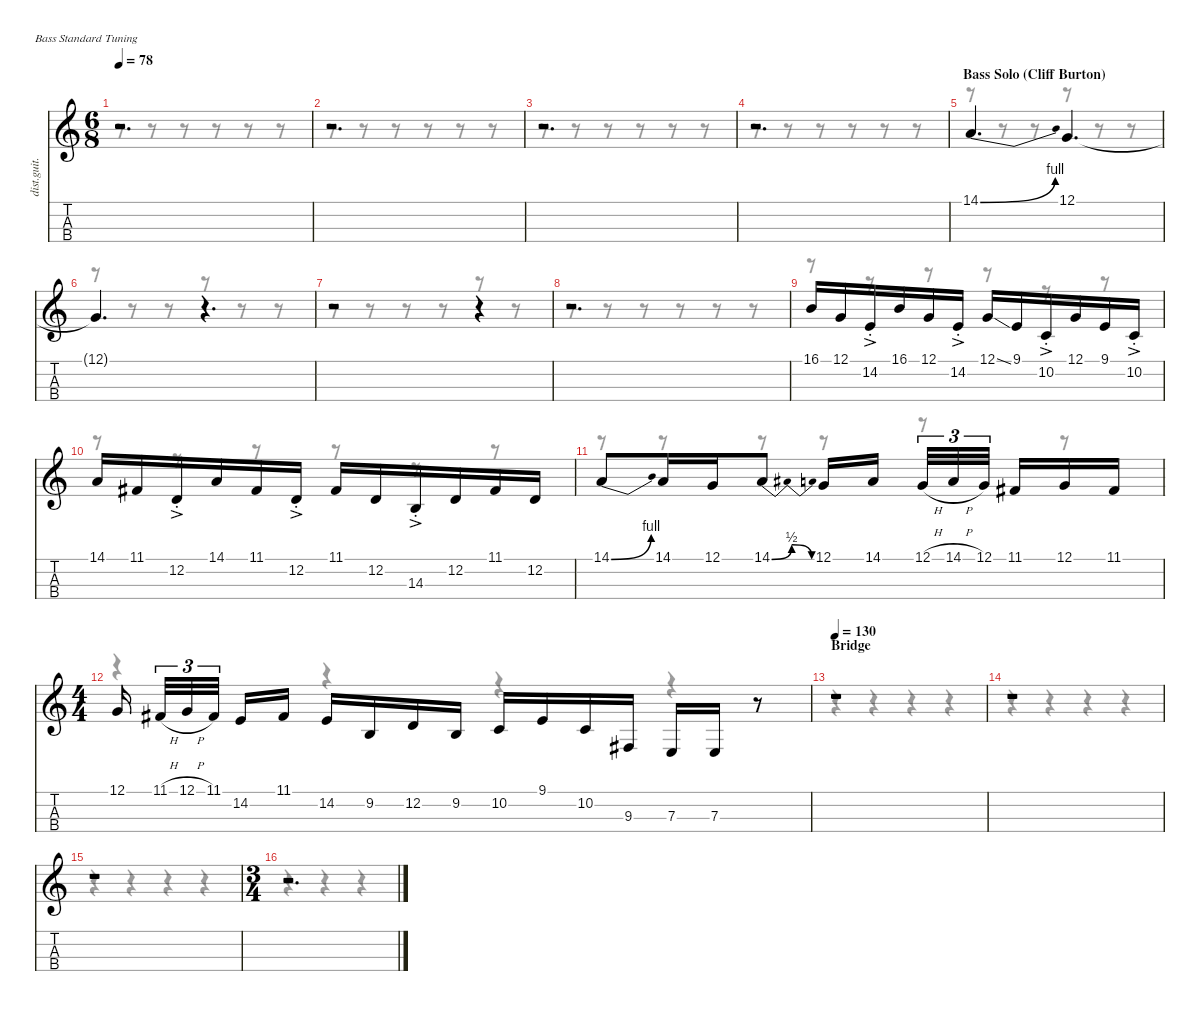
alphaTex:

\defaultSystemsLayout 4
\hideDynamics
\bracketExtendMode nobrackets
\track ("Bass Distortion Effect II" "dist.guit.") {instrument distortionguitar}
\staff {score tabs}
\tuning (G2 D2 A1 E1)
\voice
\ts (6 8)
\tempo 78
\clef g2
\ks c
r.2{d dy f} |
r.2{d} |
r.2{d} |
r.2{d} |
\section ("" "Bass Solo (Cliff Burton)")
14.1{be (bend 0 0 15 4)}.4{d} 12.1.4{d} |
12.1{t}.4{d} r.4{d} |
r.2 r.4 |
r.2{d} |
16.1.16 12.1.16 14.2{ac st}.16{dy p} 16.1.16{dy f} 12.1.16 14.2{ac st}.16{dy p} 12.1{ss}.16{dy f} 9.1.16 10.2{ac st}.16{dy p} 12.1.16{dy f} 9.1.16 10.2{ac st}.16{dy p} |
14.1.16{dy f} 11.1{acc #}.16 12.2{ac st}.16{dy p} 14.1.16{dy f} 11.1{acc #}.16 12.2{ac st}.16{dy p} 11.1{acc #}.16{dy f} 12.2.16 14.3{ac st}.16{dy p} 12.2.16{dy f} 11.1{acc #}.16 12.2.16 |
14.1{be (bend 0 0 15 4)}.8 14.1.16 12.1.16 14.1{be (bendrelease 0 0 15 2 30 2 45 0)}.8 12.1.16 14.1.16 12.1{h}.32{tu (3 2)} 14.1{h}.32{tu (3 2)} 12.1.32{tu (3 2)} 11.1{acc #}.16 12.1.16 11.1{acc #}.16 |
\ts (4 4)
\beaming (8 2 2 2 2)
12.1.16 11.1{h acc #}.32{tu (3 2)} 12.1{h}.32{tu (3 2)} 11.1{acc #}.32{tu (3 2)} 14.2.16 11.1{acc #}.16 14.2.16 9.2.16 12.2.16 9.2.16 10.2.16 9.1.16 10.2.16 9.3{acc #}.16 7.3.16 7.3.16 r.8 |
\section ("" "Bridge")
\tempo 130
r.1 |
r.1 |
r.1 |
\ts (3 4)
\beaming (8 2 2 2 2)
r.2{d}
\voice
\clef g2
\ottava regular
\simile none
\ks c
r.8{dy mf} r.8 r.8 r.8 r.8 r.8 |
r.8 r.8 r.8 r.8 r.8 r.8 |
r.8 r.8 r.8 r.8 r.8 r.8 |
r.8 r.8 r.8 r.8 r.8 r.8 |
r.8 r.8 r.8 r.8 r.8 r.8 |
r.8 r.8 r.8 r.8 r.8 r.8 |
r.8 r.8 r.8 r.8 r.8 r.8 |
r.8 r.8 r.8 r.8 r.8 r.8 |
r.8 r.8 r.8 r.8 r.8 r.8 |
r.8 r.8 r.8 r.8 r.8 r.8 |
r.8 r.8 r.8 r.8 r.8 r.8 |
r.4 r.4 r.4 r.4 |
r.4 r.4 r.4 r.4 |
r.4 r.4 r.4 r.4 |
r.4 r.4 r.4 r.4 |
r.4 r.4 r.4
